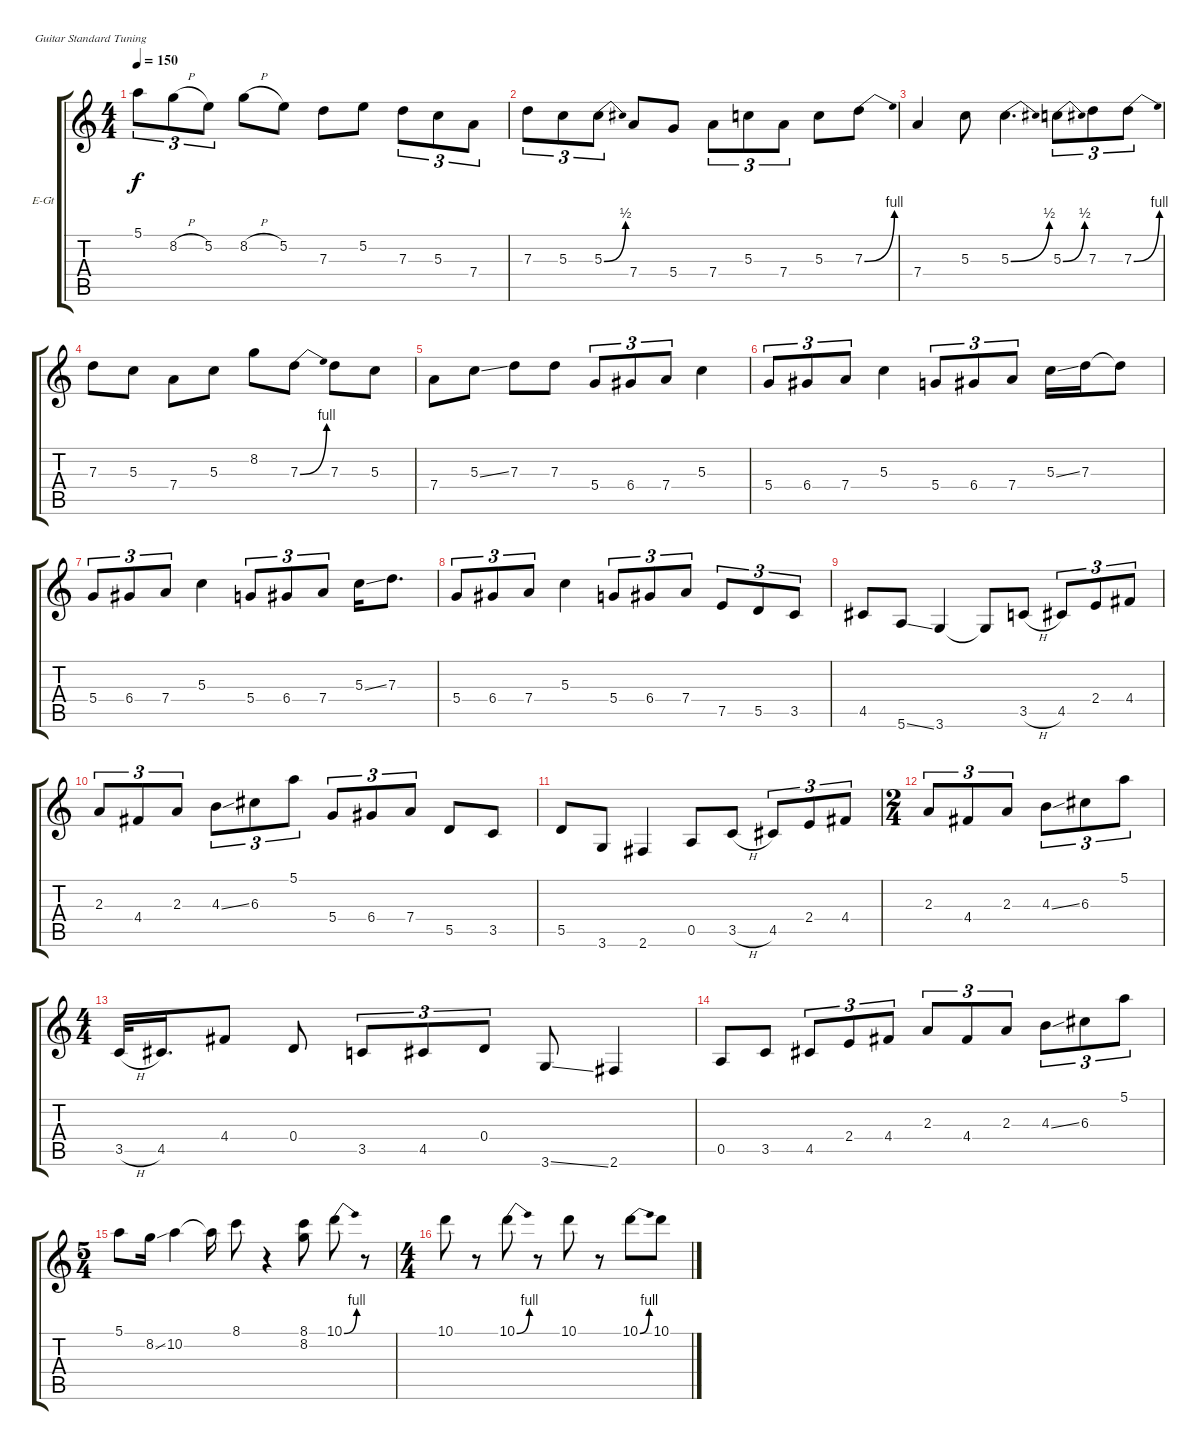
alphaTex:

\bracketExtendMode groupsimilarinstruments
\firstSystemTrackNameOrientation horizontal
\otherSystemsTrackNameOrientation horizontal
\track ("Guitar 2" "E-Gt") {instrument overdrivenguitar}
\staff {score tabs}
\tuning (E4 B3 G3 D3 A2 E2)
\ts (4 4)
\tempo 150
\clef g2
\ks c
5.1.8{tu (3 2) dy f} 8.2{h}.8{tu (3 2)} 5.2.8{tu (3 2)} 8.2{h}.8 5.2.8 7.3.8 5.2.8 7.3.8{tu (3 2)} 5.3.8{tu (3 2)} 7.4.8{tu (3 2)} |
7.3.8{tu (3 2)} 5.3.8{tu (3 2)} 5.3{be (bend 0 0 60 2)}.8{tu (3 2)} 7.4.8 5.4.8 7.4.8{tu (3 2)} 5.3.8{tu (3 2)} 7.4.8{tu (3 2)} 5.3.8 7.3{be (bend 0 0 60 4)}.8 |
7.4.4 5.3.8 5.3{be (bend 0 0 60 2)}.4{d} 5.3{be (bend 0 0 60 2)}.8{tu (3 2)} 7.3.8{tu (3 2)} 7.3{be (bend 0 0 60 4)}.8{tu (3 2)} |
7.3.8 5.3.8 7.4.8 5.3.8 8.2.8 7.3{be (bend 0 0 60 4)}.8 7.3.8 5.3.8 |
7.4.8 5.3{ss}.8 7.3.8 7.3.8 5.4.8{tu (3 2)} 6.4.8{tu (3 2)} 7.4.8{tu (3 2)} 5.3.4 |
5.4.8{tu (3 2)} 6.4.8{tu (3 2)} 7.4.8{tu (3 2)} 5.3.4 5.4.8{tu (3 2)} 6.4.8{tu (3 2)} 7.4.8{tu (3 2)} 5.3{ss}.16 7.3.16 7.3{t}.8 |
5.4.8{tu (3 2)} 6.4.8{tu (3 2)} 7.4.8{tu (3 2)} 5.3.4 5.4.8{tu (3 2)} 6.4.8{tu (3 2)} 7.4.8{tu (3 2)} 5.3{ss}.16 7.3.8{d} |
5.4.8{tu (3 2)} 6.4.8{tu (3 2)} 7.4.8{tu (3 2)} 5.3.4 5.4.8{tu (3 2)} 6.4.8{tu (3 2)} 7.4.8{tu (3 2)} 7.5.8{tu (3 2)} 5.5.8{tu (3 2)} 3.5.8{tu (3 2)} |
4.5.8 5.6{ss}.8 3.6.4 3.6{t}.8 3.5{h}.8 4.5.8{tu (3 2)} 2.4.8{tu (3 2)} 4.4.8{tu (3 2)} |
2.3.8{tu (3 2)} 4.4.8{tu (3 2)} 2.3.8{tu (3 2)} 4.3{ss}.8{tu (3 2)} 6.3.8{tu (3 2)} 5.1.8{tu (3 2)} 5.4.8{tu (3 2)} 6.4.8{tu (3 2)} 7.4.8{tu (3 2)} 5.5.8 3.5.8 |
5.5.8 3.6.8 2.6.4 0.5.8 3.5{h}.8 4.5.8{tu (3 2)} 2.4.8{tu (3 2)} 4.4.8{tu (3 2)} |
\ts (2 4)
2.3.8{tu (3 2)} 4.4.8{tu (3 2)} 2.3.8{tu (3 2)} 4.3{ss}.8{tu (3 2)} 6.3.8{tu (3 2)} 5.1.8{tu (3 2)} |
\ts (4 4)
3.5{h}.32 4.5.16{d} 4.4.8 0.4.8 3.5.8{tu (3 2)} 4.5.8{tu (3 2)} 0.4.8{tu (3 2)} 3.6{ss}.8 2.6.4 |
0.5.8 3.5.8 4.5.8{tu (3 2)} 2.4.8{tu (3 2)} 4.4.8{tu (3 2)} 2.3.8{tu (3 2)} 4.4.8{tu (3 2)} 2.3.8{tu (3 2)} 4.3{ss}.8{tu (3 2)} 6.3.8{tu (3 2)} 5.1.8{tu (3 2)} |
\ts (5 4)
5.1.8 8.2{ss}.16 10.2.4 10.2{t}.16 8.1.8 r.4 (8.1 8.2).8 10.1{be (bend 0 0 60 4)}.8 r.8 |
\ts (4 4)
10.1.8 r.8 10.1{be (bend 0 0 60 4)}.8 r.8 10.1.8 r.8 10.1{be (bend 0 0 60 4)}.8 10.1.8
